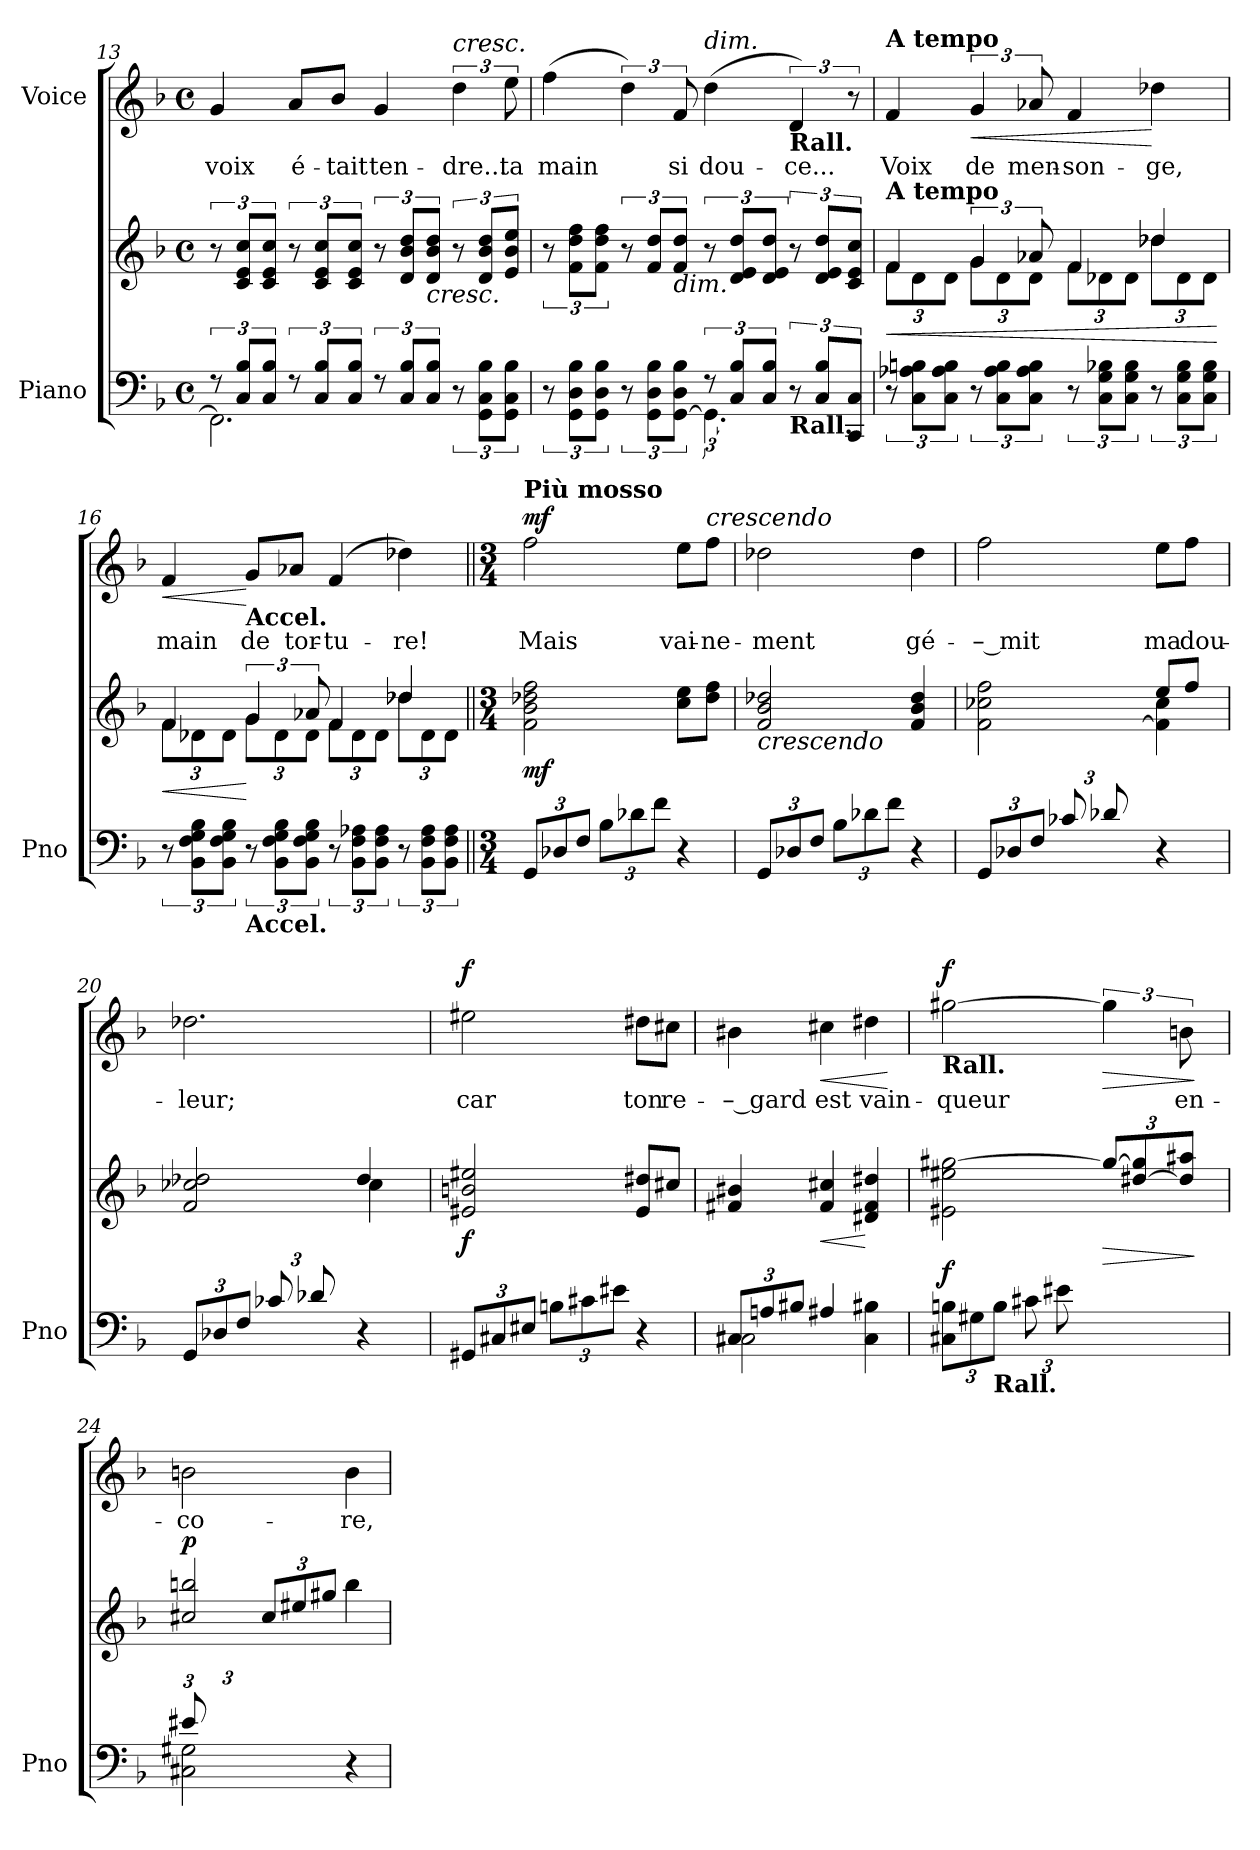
**kern	**kern	**dynam	**kern	**text	**dynam
*part2	*part2	*part2	*part1	*part1	*part1
*staff3	*staff2	*staff2/3	*staff1	*staff1	*staff1
*I"Piano	*	*	*I"Voice	*	*
*I'Pno	*	*	*	*	*
*clefF4	*clefG2	*	*clefG2	*	*
*k[b-]	*k[b-]	*	*k[b-]	*	*
*M4/4	*M4/4	*	*M4/4	*	*
*met(c)	*met(c)	*	*met(c)	*	*
=13	=13	=13	=13	=13	=13
*^	*	*	*	*	*
!	!	!	!	!	!LO:LY:b	!
12r	2.FF\]	12r	.	4g/	voix	.
12C/ 12B-/L	.	12c/ 12e/ 12cc/L	.	.	.	.
12C/ 12B-/J	.	12c/ 12e/ 12cc/J	.	.	.	.
!	!	!	!	!	!LO:LY:b	!
12r	.	12r	.	8a/L	é-	.
12C/ 12B-/L	.	12c/ 12e/ 12cc/L	.	.	.	.
!	!	!	!	!	!LO:LY:b	!
.	.	.	.	8b-/J	-tait	.
12C/ 12B-/J	.	12c/ 12e/ 12cc/J	.	.	.	.
!	!	!	!	!	!LO:LY:b	!
12r	.	12r	.	4g/	ten-	.
12C/ 12B-/L	.	12d/ 12b-/ 12dd/L	.	.	.	.
!	!	!LO:TX:b:i:t=cresc.	!	!	!	!
12C/ 12B-/J	.	12d/ 12b-/ 12dd/J	.	.	.	.
!	!	!	!	!LO:TX:a:i:t=cresc.	!	!
!	!	!	!	!	!LO:LY:b	!
12r	4ryy	12r	.	6dd\	-dre...	.
12GG\ 12C\ 12B-\L	.	12d/ 12b-/ 12dd/L	.	.	.	.
!	!	!	!	!	!LO:LY:b	!
12GG\ 12C\ 12B-\J	.	12e/ 12b-/ 12ee/J	.	12ee\	ta	.
!!LO:LB:g=z
=14	=14	=14	=14	=14	=14	=14
!	!	!	!	!	!LO:LY:b	!
12r	2ryy	12r	.	(4ff\	main	.
12GG\ 12D\ 12B-\L	.	12f\ 12dd\ 12ff\L	.	.	.	.
12GG\ 12D\ 12B-\J	.	12f\ 12dd\ 12ff\J	.	.	.	.
12r	.	12r	.	6dd\)	.	.
12GG\ 12D\ 12B-\L	.	12f/ 12dd/L	.	.	.	.
!	!	!LO:TX:b:i:t=dim.	!	!	!	!
!	!	!	!	!	!LO:LY:b	!
[12GG\ 12D\ 12B-\J	.	12f/ 12dd/J	.	12f/	si	.
!	!	!	!	!LO:TX:a:i:t=dim.	!	!
!	!	!	!	!	!LO:LY:b	!
12r	6.GG\]	12r	.	(4dd\	dou-	.
12C/ 12B-/L	.	12d/ 12e/ 12dd/L	.	.	.	.
12C/ 12B-/J	.	12d/ 12e/ 12dd/J	.	.	.	.
!	!	!	!	!LO:TX:b:B:t=Rall.	!	!
!LO:TX:b:B:t=Rall.	!	!	!	!	!	!
!	!	!	!	!	!LO:LY:b	!
12r	4ryy	12r	.	6d/)	-ce...	.
12C/ 12B-/L	.	12d/ 12e/ 12dd/L	.	.	.	.
12CC/ 12C/J	.	12c/ 12e/ 12cc/J	.	12r	.	.
*v	*v	*	*	*	*	*
=15	=15	=15	=15	=15	=15
!	!	!LO:HP:b	!	!	!
*	*^	*	*	*	*
*	*	*Xbrackettup	*	*	*	*
!	!	!	!	!LO:TX:a:B:t=A tempo	!	!
!	!LO:TX:a:B:t=A tempo	!	!	!	!	!
!	!	!	!	!	!LO:LY:b	!
12r	4f/	12f\L	<	4f/	Voix	.
12C\ 12A-X\ 12Bn\L	.	12d\	.	.	.	.
12C\ 12A-\ 12B\J	.	12d\J	.	.	.	.
*	*brackettup	*Xbrackettup	*	*	*	*
!	!	!	!	!	!LO:LY:b	!LO:HP:b
12r	6g/	12g\L	.	6g/	de	<
12C\ 12A-\ 12B\L	.	12d\	.	.	.	.
!	!	!	!	!	!LO:LY:b	!
12C\ 12A-\ 12B\J	12a-X/	12d\J	.	12a-X/	men-	.
!	!	!	!	!	!LO:LY:b	!
12r	4f/	12f\L	.	4f/	-son-	.
12C\ 12G\ 12B-X\L	.	12d-X\	.	.	.	.
12C\ 12G\ 12B-\J	.	12d-\J	.	.	.	.
!	!	!	!	!	!LO:LY:b	!
12r	4dd-X/	12dd-\L	.	4dd-X\	-ge,	[
12C\ 12G\ 12B-\L	.	12d-\	.	.	.	.
12C\ 12G\ 12B-\J	.	12d-\J	.	.	.	.
*	*v	*v	*	*	*	*
.	.	[	.	.	.
!!LO:LB:g=z
=16	=16	=16	=16	=16	=16
!	!	!LO:HP:b	!	!LO:LY:b	!LO:HP:b
*	*^	*	*	*	*
12r	4f/	12f\L	<	4f/	main	<
12BB-\ 12F\ 12G\ 12B-\L	.	12d-X\	.	.	.	.
12BB-\ 12F\ 12G\ 12B-\J	.	12d-\J	.	.	.	.
*	*brackettup	*Xbrackettup	*	*	*	*
!	!	!	!	!LO:TX:b:B:t=Accel.	!	!
!LO:TX:b:B:t=Accel.	!	!	!	!	!	!
!	!	!	!	!	!LO:LY:b	!
12r	6g/	12g\L	[	8g/L	de	[
12BB-\ 12F\ 12G\ 12B-\L	.	12d-\	.	.	.	.
!	!	!	!	!	!LO:LY:b	!
.	.	.	.	8a-X/J	tor-	.
12BB-\ 12F\ 12G\ 12B-\J	12a-X/	12d-\J	.	.	.	.
!	!	!	!	!	!LO:LY:b	!
12r	4f/	12f\L	.	(4f/	-tu-	.
12BB-\ 12F\ 12A-X\L	.	12d-\	.	.	.	.
12BB-\ 12F\ 12A-\J	.	12d-\J	.	.	.	.
!	!	!	!	!	!LO:LY:b	!
12r	4dd-X/	12dd-\L	.	4dd-X\)	-re!	.
12BB-\ 12F\ 12A-\L	.	12d-\	.	.	.	.
12BB-\ 12F\ 12A-\J	.	12d-\J	.	.	.	.
*	*v	*v	*	*	*	*
=17||	=17||	=17||	=17||	=17||	=17||
*M3/4	*M3/4	*	*M3/4	*	*
*Xbrackettup	*	*	*	*	*
*	*^	*	*	*	*
!	!	!	!	!LO:TX:a:B:t=Più mosso	!	!
!	!LO:TX:a:B:t=Più mosso	!	!	!	!	!
!	!	!	!LO:DY:b	!	!LO:LY:b	!LO:DY:a
*	*v	*v	*	*	*	*
12GG/L	2f\ 2b-\ 2dd-X\ 2ff\	mf	2ff\	Mais	mf
12D-X/	.	.	.	.	.
12F/J	.	.	.	.	.
12B-\L	.	.	.	.	.
12d-X\	.	.	.	.	.
12f\J	.	.	.	.	.
!	!	!	!	!LO:LY:b	!
4r	8cc\ 8ee\L	.	8ee\L	vai-	.
!	!	!	!LO:TX:a:i:t=crescendo	!	!
!	!	!	!	!LO:LY:b	!
.	8dd-\ 8ff\J	.	8ff\J	-ne-	.
=18	=18	=18	=18	=18	=18
!	!LO:TX:b:i:t=crescendo	!	!	!	!
!	!	!	!	!LO:LY:b	!
12GG/L	2f/ 2b-/ 2dd-X/	.	2dd-X\	-ment	.
12D-X/	.	.	.	.	.
12F/J	.	.	.	.	.
12B-\L	.	.	.	.	.
12d-X\	.	.	.	.	.
12f\J	.	.	.	.	.
!	!	!	!	!LO:LY:b	!
4r	4f/ 4b-/ 4dd-/	.	4dd-\	gé-	.
!!LO:LB:g=z
=19	=19	=19	=19	=19	=19
*	*^	*	*	*	*
*	*	*^	*	*	*	*
!	!	!	!	!	!	!LO:LY:b	!
12GG/L	2f\ 2cc-X\ 2ff\	2ryy	12%5ryy	.	2ff\	-– mit	.
12D-X/	.	.	.	.	.	.	.
12F/J	.	.	.	.	.	.	.
12c-X/L	.	.	.	.	.	.	.
12d-X/	.	.	.	.	.	.	.
12ryy	.	.	[12f\J	.	.	.	.
!	!	!	!	!	!	!LO:LY:b	!
4r	8ee/L	4f\] 4cc-\	4ryy	.	8ee\L	ma	.
!	!	!	!	!	!	!LO:LY:b	!
.	8ff/J	.	.	.	8ff\J	dou-	.
=20	=20	=20	=20	=20	=20	=20	=20
!	!	!	!	!	!	!LO:LY:b	!
12GG/L	2f/ 2cc-X/ 2dd-X/	2ryy	12%5ryy	.	2.dd-X\	-leur;	.
12D-X/	.	.	.	.	.	.	.
12F/J	.	.	.	.	.	.	.
12c-X/L	.	.	.	.	.	.	.
12d-X/	.	.	.	.	.	.	.
12ryy	.	.	12f\J	.	.	.	.
4r	4dd-/	4cc-\	4ryy	.	.	.	.
=21	=21	=21	=21	=21	=21	=21	=21
!	!	!	!	!LO:DY:b	!	!LO:LY:b	!LO:DY:a
*	*v	*v	*v	*	*	*	*
12GG#X/L	2e#X/ 2bn/ 2ee#X/	f	2ee#X\	car	f
12C#X/	.	.	.	.	.
12E#X/J	.	.	.	.	.
12Bn\L	.	.	.	.	.
12c#X\	.	.	.	.	.
12e#X\J	.	.	.	.	.
!	!	!	!	!LO:LY:b	!
4r	8e#/ 8dd#X/L	.	8dd#X\L	ton	.
!	!	!	!	!LO:LY:b	!
.	8cc#X/J	.	8cc#X\J	re-	.
!!LO:PB:g=z
=22	=22	=22	=22	=22	=22
*^	*	*	*	*	*
!	!	!	!	!	!LO:LY:b	!
12C#X/L	2C#\	4f#X/ 4b#X/	.	4b#X\	-– gard	.
12An/	.	.	.	.	.	.
12B#X/J	.	.	.	.	.	.
!	!	!	!LO:HP:b	!	!LO:LY:b	!LO:HP:b
4A#X/	.	4f#/ 4cc#X/	<	4cc#X\	est	<
!	!	!	!	!	!LO:LY:b	!
4C#\ 4B#X\	4ryy	4d#X/ 4f#/ 4dd#X/	[	4dd#X\	vain-	.
*v	*v	*	*	*	*	*
.	.	.	.	.	[
=23	=23	=23	=23	=23	=23
*	*^	*	*	*	*
!	!	!	!	!LO:TX:b:B:t=Rall.	!	!
!	!	!	!LO:DY:b	!	!LO:LY:b	!LO:DY:a
12C#X\ 12Bn\L	2e#X\ 2ee#X\ [2gg#X\	12%5ryy	f	[2gg#X\	-queur	f
12G#X\	.	.	.	.	.	.
!LO:TX:b:B:t=Rall.	!	!	!	!	!	!
12B\J	.	.	.	.	.	.
12c#X\L	.	.	.	.	.	.
12e#X\	.	.	.	.	.	.
6ryy	.	12g#X\J	.	.	.	.
!	!	!	!LO:HP:b	!	!	!
*	*	*brackettup	*	*	*	*
!	!	!	!	!	!	!LO:HP:b
.	12gg#/L_	12bn\	>	6gg#\]	.	>
12ryy	[12dd#X/ 12gg#/]	6ryy	.	.	.	.
!	!	!	!	!	!LO:LY:b	!
12ryy	12dd#/] 12aa#X/J	.	.	12bn\	en-	.
*	*v	*v	*	*	*	*
.	.	]	.	.	]
=24	=24	=24	=24	=24	=24
*^	*^	*	*	*	*
!	!	!	!	!LO:DY:a	!	!LO:LY:b	!
12e#X/L	2C#X\ 2G#X\	2cc#X/ 2bbn/	12ryy	p	2bn\	-co-	.
3%2ryy	.	.	12g#X\	.	.	.	.
.	.	.	12bn\J	.	.	.	.
*	*	*	*Xbrackettup	*	*	*	*
.	.	.	12cc#/L	.	.	.	.
.	.	.	12ee#X/	.	.	.	.
.	.	.	12gg#X/J	.	.	.	.
!	!	!	!	!	!	!LO:LY:b	!
.	4r	4bb\	4ryy	.	4b\	-re,	.
*v	*v	*	*	*	*	*	*
*	*v	*v	*	*	*	*
=	=	=	=	=	=
*-	*-	*-	*-	*-	*-
